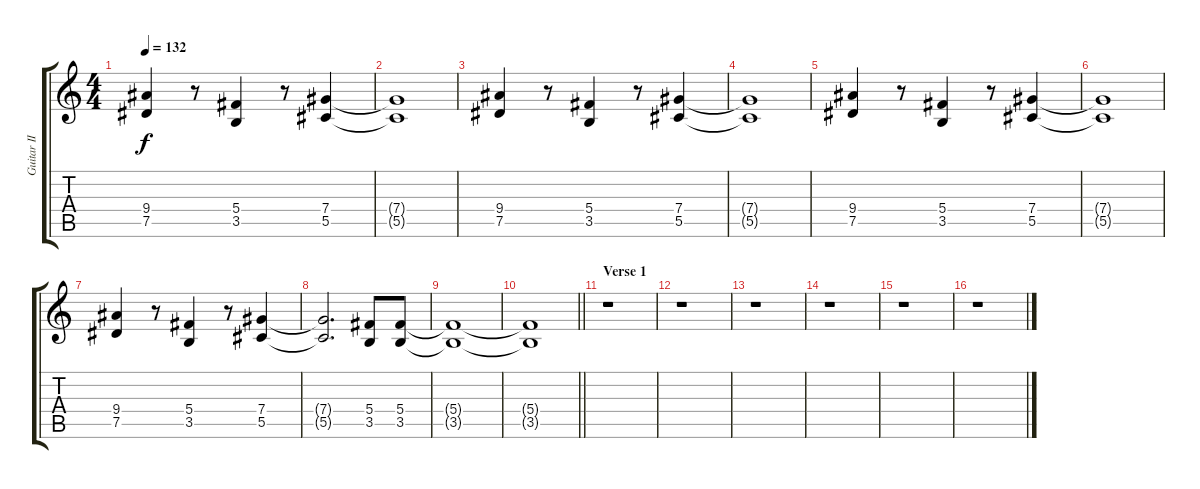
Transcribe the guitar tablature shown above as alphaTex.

\track ("Guitar II" "Guitar II") {instrument distortionguitar}
\staff {score tabs}
\tuning (Eb4 Bb3 Gb3 Db3 Ab2 Eb2) {hide}
\ts (4 4)
\section ("" "")
\tempo 132
\clef g2
\ks c
(9.4 7.5).4{dy f} r.8 (5.4 3.5).4 r.8 (7.4 5.5).4 |
(7.4{t} 5.5{t}).1 |
(9.4 7.5).4 r.8 (5.4 3.5).4 r.8 (7.4 5.5).4 |
(7.4{t} 5.5{t}).1 |
(9.4 7.5).4 r.8 (5.4 3.5).4 r.8 (7.4 5.5).4 |
(7.4{t} 5.5{t}).1 |
(9.4 7.5).4 r.8 (5.4 3.5).4 r.8 (7.4 5.5).4 |
(7.4{t} 5.5{t}).2{d} (5.4 3.5).8 (5.4 3.5).8 |
(5.4{t} 3.5{t}).1 |
\barLineRight lightlight
(5.4{t} 3.5{t}).1 |
\section ("" "Verse 1")
r.1 |
r.1 |
r.1 |
r.1 |
r.1 |
r.1
